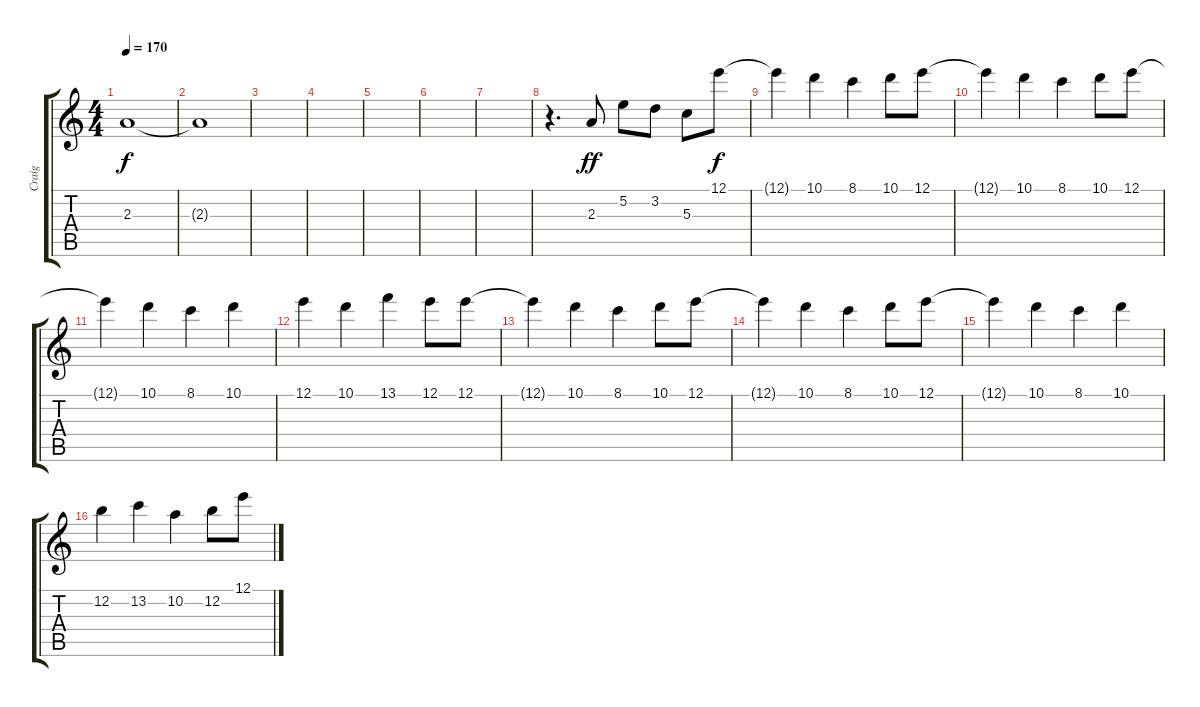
\track ("Craig" "Craig") {instrument distortionguitar}
\staff {score tabs}
\tuning (E4 B3 G3 D3 A2 E2) {hide}
\ts (4 4)
\tempo 170
\clef g2
\ks c
2.3{t}.1{dy f} |
2.3{t}.1 |
|
|
|
|
|
r.4{d volume 11} 2.3.8{dy ff} 5.2.8 3.2.8 5.3.8 12.1.8{dy f volume 11 balance 8} |
12.1{t}.4 10.1.4 8.1.4 10.1.8 12.1.8 |
12.1{t}.4 10.1.4 8.1.4 10.1.8 12.1.8 |
12.1{t}.4 10.1.4 8.1.4 10.1.4 |
12.1.4 10.1.4 13.1.4 12.1.8 12.1.8 |
12.1{t}.4 10.1.4 8.1.4 10.1.8 12.1.8 |
12.1{t}.4 10.1.4 8.1.4 10.1.8 12.1.8 |
12.1{t}.4 10.1.4 8.1.4 10.1.4 |
12.2.4 13.2.4 10.2.4 12.2.8 12.1.8
